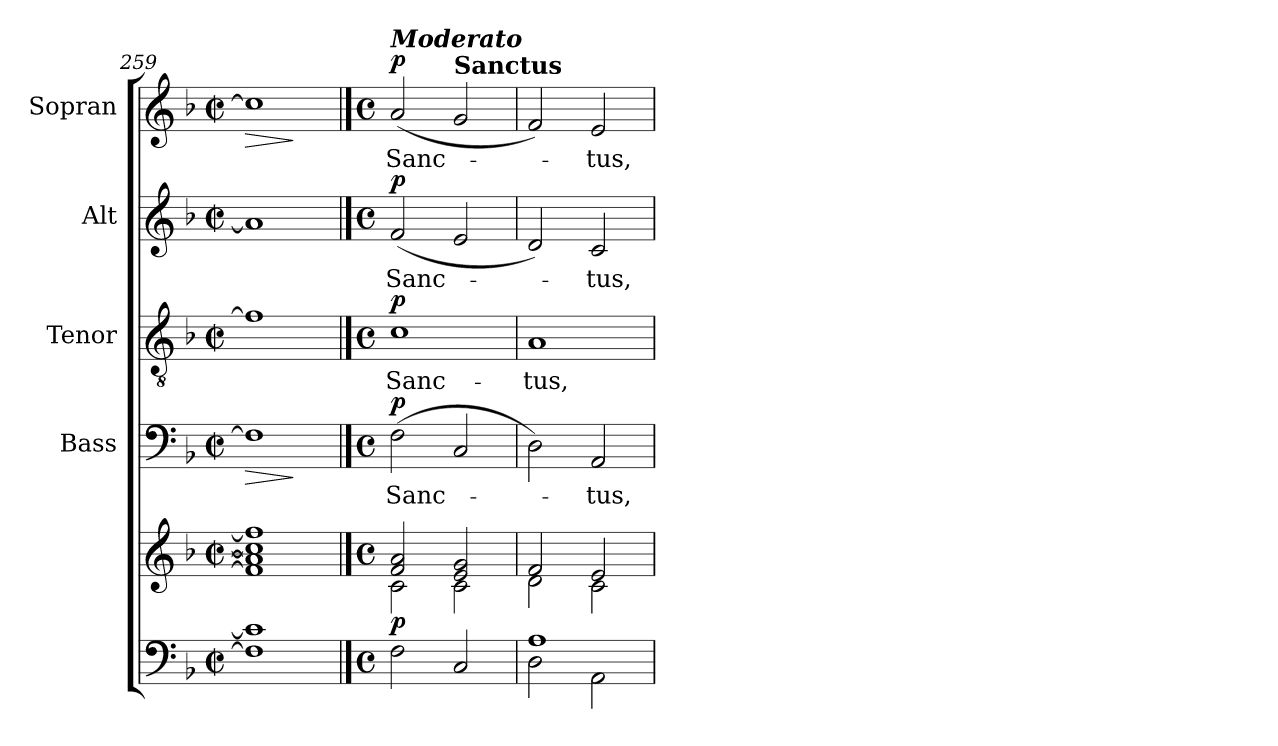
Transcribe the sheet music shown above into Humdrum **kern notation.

**kern	**kern	**dynam	**kern	**text	**dynam	**kern	**text	**dynam	**kern	**text	**dynam	**kern	**text	**dynam
*part5	*part5	*part5	*part4	*part4	*part4	*part3	*part3	*part3	*part2	*part2	*part2	*part1	*part1	*part1
*staff6	*staff5	*staff5/6	*staff4	*staff4	*staff4	*staff3	*staff3	*staff3	*staff2	*staff2	*staff2	*staff1	*staff1	*staff1
*	*	*	*I"Bass	*	*	*I"Tenor	*	*	*I"Alt	*	*	*I"Sopran	*	*
*	*	*	*I'B.	*	*	*I'T.	*	*	*I'A.	*	*	*I'S.	*	*
*clefF4	*clefG2	*	*clefF4	*	*	*clefGv2	*	*	*clefG2	*	*	*clefG2	*	*
*k[b-]	*k[b-]	*	*k[b-]	*	*	*k[b-]	*	*	*k[b-]	*	*	*k[b-]	*	*
*F:	*F:	*	*F:	*	*	*F:	*	*	*F:	*	*	*F:	*	*
*M2/2	*M2/2	*	*M2/2	*	*	*M2/2	*	*	*M2/2	*	*	*M2/2	*	*
*met(c|)	*met(c|)	*	*met(c|)	*	*	*met(c|)	*	*	*met(c|)	*	*	*met(c|)	*	*
=259	=259	=259	=259	=259	=259	=259	=259	=259	=259	=259	=259	=259	=259	=259
*^	*^	*	*	*	*	*	*	*	*	*	*	*	*	*
!	!	!	!	!	!	!	!LO:HP:b	!	!	!	!	!	!	!	!	!LO:HP:b
1c]	1F]	1cc] 1ff]	1f] 1a]	.	1F]	.	>	1f]	.	.	1a]	.	.	1cc]	.	>
*v	*v	*	*	*	*	*	*	*	*	*	*	*	*	*	*	*
*	*v	*v	*	*	*	*	*	*	*	*	*	*	*	*	*
.	.	.	.	.	]	.	.	.	.	.	.	.	.	]
!!LO:PB:g=z
==260	==260	==260	==260	==260	==260	==260	==260	==260	==260	==260	==260	==260	==260	==260
*M4/4	*M4/4	*	*M4/4	*	*	*M4/4	*	*	*M4/4	*	*	*M4/4	*	*
*met(c)	*met(c)	*	*met(c)	*	*	*met(c)	*	*	*met(c)	*	*	*met(c)	*	*
*	*^	*	*	*	*	*	*	*	*	*	*	*	*	*
!	!	!	!	!	!	!	!	!	!	!	!	!	!LO:TX:a:Bi:t=Moderato	!	!
!	!	!	!LO:DY:b	!	!LO:LY:b	!LO:DY:a	!	!LO:LY:b	!LO:DY:a	!	!LO:LY:b	!LO:DY:a	!	!LO:LY:b	!LO:DY:a
2F\	2f/ 2a/	2c\	p	(>2F\	Sanc-	p	1c	Sanc-	p	(<2f/	Sanc-	p	(<2a/	Sanc-	p
!	!	!	!	!	!	!	!	!	!	!	!	!	!LO:TX:a:B:t=Sanctus	!	!
2C/	2e/ 2g/	2c\	.	2C/	.	.	.	.	.	2e/	.	.	2g/	.	.
=261	=261	=261	=261	=261	=261	=261	=261	=261	=261	=261	=261	=261	=261	=261	=261
*^	*	*	*	*	*	*	*	*	*	*	*	*	*	*	*
!	!	!	!	!	!	!	!	!	!LO:LY:b	!	!	!	!	!	!	!
1A	2D\	2f/	2d\	.	2D\)	.	.	1A	-tus,	.	2d/)	.	.	2f/)	.	.
!	!	!	!	!	!	!LO:LY:b	!	!	!	!	!	!LO:LY:b	!	!	!LO:LY:b	!
.	2AA\	2e/	2c\	.	2AA/	-tus,	.	.	.	.	2c/	-tus,	.	2e/	-tus,	.
*v	*v	*	*	*	*	*	*	*	*	*	*	*	*	*	*	*
*	*v	*v	*	*	*	*	*	*	*	*	*	*	*	*	*
=	=	=	=	=	=	=	=	=	=	=	=	=	=	=
*-	*-	*-	*-	*-	*-	*-	*-	*-	*-	*-	*-	*-	*-	*-
